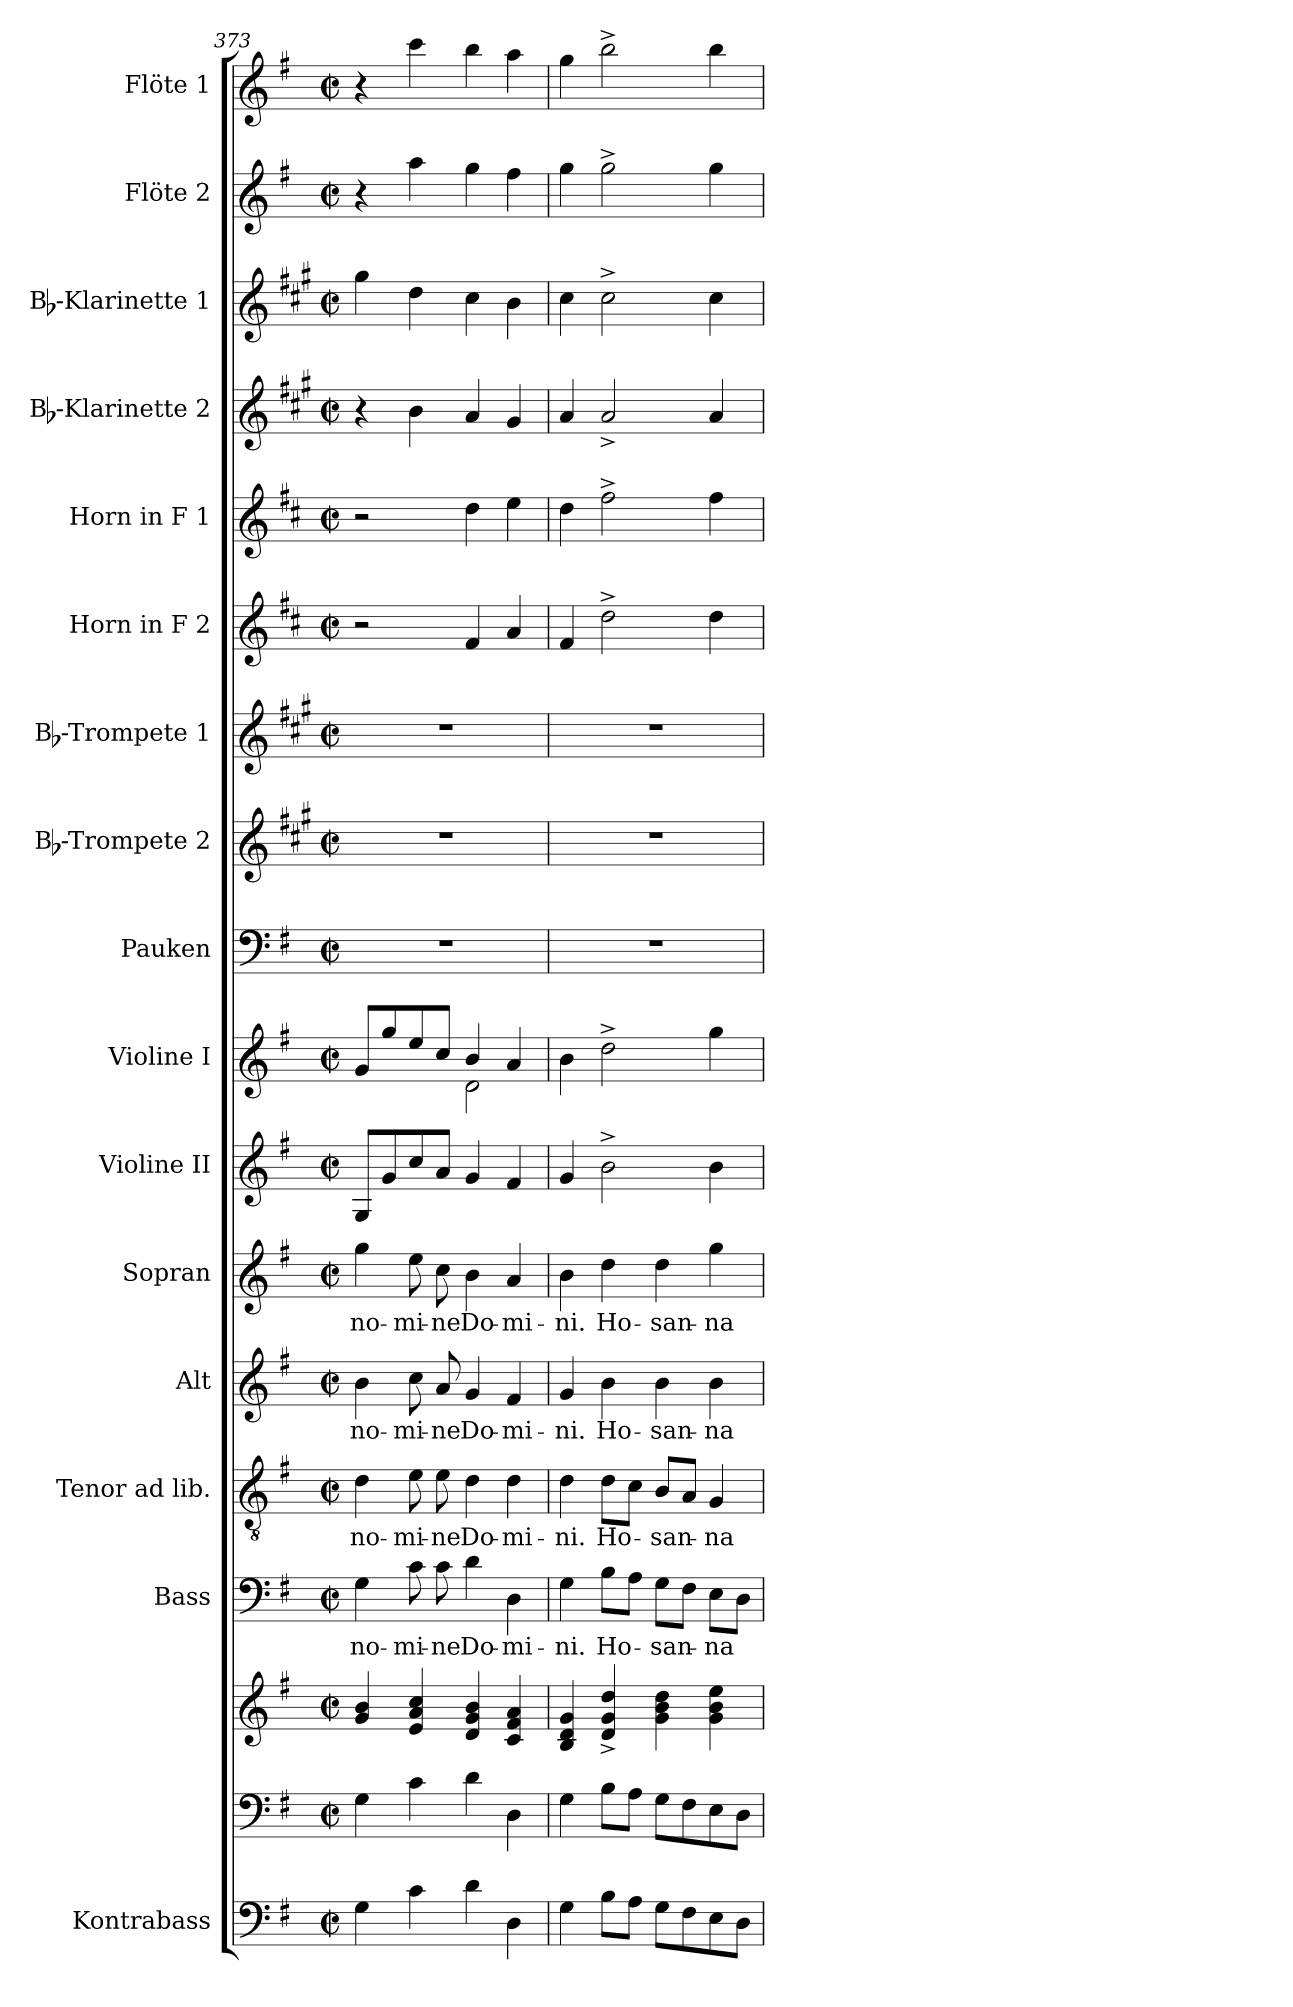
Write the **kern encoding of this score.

**kern	**kern	**kern	**kern	**text	**kern	**text	**kern	**text	**kern	**text	**kern	**kern	**kern	**kern	**kern	**kern	**kern	**kern	**kern	**kern	**kern
*part17	*part16	*part16	*part15	*part15	*part14	*part14	*part13	*part13	*part12	*part12	*part11	*part10	*part9	*part8	*part7	*part6	*part5	*part4	*part3	*part2	*part1
*staff18	*staff17	*staff16	*staff15	*staff15	*staff14	*staff14	*staff13	*staff13	*staff12	*staff12	*staff11	*staff10	*staff9	*staff8	*staff7	*staff6	*staff5	*staff4	*staff3	*staff2	*staff1
*I"Kontrabass	*	*	*I"Bass	*	*I"Tenor ad lib.	*	*I"Alt	*	*I"Sopran	*	*I"Violine II	*I"Violine I	*I"Pauken	*I"Bb-Trompete 2	*I"Bb-Trompete 1	*I"Horn in F 2	*I"Horn in F 1	*I"Bb-Klarinette 2	*I"Bb-Klarinette 1	*I"Flöte 2	*I"Flöte 1
*I'Kb.	*	*	*I'B.	*	*I'T.	*	*I'A.	*	*I'S.	*	*I'Vl. II	*I'Vl. I	*I'Pk.	*I'Bb Trp. 2	*I'Bb Trp. 1	*	*	*I'Bb Kl. 2	*I'Bb Kl. 1	*I'Fl. 2	*I'Fl. 1
!!LO:PB:g=z
*clefF4	*clefF4	*clefG2	*clefF4	*	*clefGv2	*	*clefG2	*	*clefG2	*	*clefG2	*clefG2	*clefF4	*clefG2	*clefG2	*clefG2	*clefG2	*clefG2	*clefG2	*clefG2	*clefG2
*ITrd7c12	*	*	*	*	*	*	*	*	*	*	*	*	*	*ITrd1c2	*ITrd1c2	*ITrd4c7	*ITrd4c7	*ITrd1c2	*ITrd1c2	*	*
*k[f#]	*k[f#]	*k[f#]	*k[f#]	*	*k[f#]	*	*k[f#]	*	*k[f#]	*	*k[f#]	*k[f#]	*k[f#]	*k[f#]	*k[f#]	*k[f#]	*k[f#]	*k[f#]	*k[f#]	*k[f#]	*k[f#]
*G:	*G:	*G:	*G:	*	*G:	*	*G:	*	*G:	*	*G:	*G:	*G:	*G:	*G:	*G:	*G:	*G:	*G:	*G:	*G:
*M2/2	*M2/2	*M2/2	*M2/2	*	*M2/2	*	*M2/2	*	*M2/2	*	*M2/2	*M2/2	*M2/2	*M2/2	*M2/2	*M2/2	*M2/2	*M2/2	*M2/2	*M2/2	*M2/2
*met(c|)	*met(c|)	*met(c|)	*met(c|)	*	*met(c|)	*	*met(c|)	*	*met(c|)	*	*met(c|)	*met(c|)	*met(c|)	*met(c|)	*met(c|)	*met(c|)	*met(c|)	*met(c|)	*met(c|)	*met(c|)	*met(c|)
=373	=373	=373	=373	=373	=373	=373	=373	=373	=373	=373	=373	=373	=373	=373	=373	=373	=373	=373	=373	=373	=373
!	!	!	!	!LO:LY:b	!	!LO:LY:b	!	!LO:LY:b	!	!LO:LY:b	!	!	!	!	!	!	!	!	!	!	!
*	*	*	*	*	*	*	*	*	*	*	*	*^	*	*	*	*	*	*	*	*	*
4GG\	4G\	4g/ 4b/	4G\	no-	4d\	no-	4b\	no-	4gg\	no-	8G/L	8g/L	2ryy	1r	1r	1r	2r	2r	4r	4ff#\	4r	4r
.	.	.	.	.	.	.	.	.	.	.	8g/	8gg/	.	.	.	.	.	.	.	.	.	.
!	!	!	!	!LO:LY:b	!	!LO:LY:b	!	!LO:LY:b	!	!LO:LY:b	!	!	!	!	!	!	!	!	!	!	!	!
4C\	4c\	4e/ 4a/ 4cc/	8c\	-mi-	8e\	-mi-	8cc\	-mi-	8ee\	-mi-	8cc/	8ee/	.	.	.	.	.	.	4a\	4cc\	4aa\	4ccc\
!	!	!	!	!LO:LY:b	!	!LO:LY:b	!	!LO:LY:b	!	!LO:LY:b	!	!	!	!	!	!	!	!	!	!	!	!
.	.	.	8c\	-ne	8e\	-ne	8a/	-ne	8cc\	-ne	8a/J	8cc/J	.	.	.	.	.	.	.	.	.	.
!	!	!	!	!LO:LY:b	!	!LO:LY:b	!	!LO:LY:b	!	!LO:LY:b	!	!	!	!	!	!	!	!	!	!	!	!
4D\	4d\	4d/ 4g/ 4b/	4d\	Do-	4d\	Do-	4g/	Do-	4b\	Do-	4g/	4b/	2d\	.	.	.	4B/	4g\	4g/	4b\	4gg\	4bb\
!	!	!	!	!LO:LY:b	!	!LO:LY:b	!	!LO:LY:b	!	!LO:LY:b	!	!	!	!	!	!	!	!	!	!	!	!
4DD\	4D\	4c/ 4f#/ 4a/	4D\	-mi-	4d\	-mi-	4f#/	-mi-	4a/	-mi-	4f#/	4a/	.	.	.	.	4d/	4a\	4f#/	4a\	4ff#\	4aa\
*	*	*	*	*	*	*	*	*	*	*	*	*v	*v	*	*	*	*	*	*	*	*	*
=374	=374	=374	=374	=374	=374	=374	=374	=374	=374	=374	=374	=374	=374	=374	=374	=374	=374	=374	=374	=374	=374
!	!	!	!	!LO:LY:b	!	!LO:LY:b	!	!LO:LY:b	!	!LO:LY:b	!	!	!	!	!	!	!	!	!	!	!
4GG\	4G\	4B/ 4d/ 4g/	4G\	-ni.	4d\	-ni.	4g/	-ni.	4b\	-ni.	4g/	4b\	1r	1r	1r	4B/	4g\	4g/	4b\	4gg\	4gg\
!	!	!	!	!LO:LY:b	!	!LO:LY:b	!	!LO:LY:b	!	!LO:LY:b	!	!	!	!	!	!	!	!	!	!	!
8BB\L	8B\L	4d/^< 4g/^< 4dd/^<	8B\L	Ho-	8d\L	Ho-	4b\	Ho-	4dd\	Ho-	2b^>\	2dd^>\	.	.	.	2g^>\	2b^>\	2g^</	2b^>\	2gg^>\	2bb^>\
8AA\J	8A\J	.	8A\J	.	8c\J	.	.	.	.	.	.	.	.	.	.	.	.	.	.	.	.
!	!	!	!	!LO:LY:b	!	!LO:LY:b	!	!LO:LY:b	!	!LO:LY:b	!	!	!	!	!	!	!	!	!	!	!
8GG\L	8G\L	4g\ 4b\ 4dd\	8G\L	-san-	8B/L	-san-	4b\	-san-	4dd\	-san-	.	.	.	.	.	.	.	.	.	.	.
8FF#\	8F#\	.	8F#\J	.	8A/J	.	.	.	.	.	.	.	.	.	.	.	.	.	.	.	.
!	!	!	!	!LO:LY:b	!	!LO:LY:b	!	!LO:LY:b	!	!LO:LY:b	!	!	!	!	!	!	!	!	!	!	!
8EE\	8E\	4g\ 4b\ 4ee\	8E\L	-na	4G/	-na	4b\	-na	4gg\	-na	4b\	4gg\	.	.	.	4g\	4b\	4g/	4b\	4gg\	4bb\
8DD\J	8D\J	.	8D\J	.	.	.	.	.	.	.	.	.	.	.	.	.	.	.	.	.	.
=	=	=	=	=	=	=	=	=	=	=	=	=	=	=	=	=	=	=	=	=	=
*-	*-	*-	*-	*-	*-	*-	*-	*-	*-	*-	*-	*-	*-	*-	*-	*-	*-	*-	*-	*-	*-
